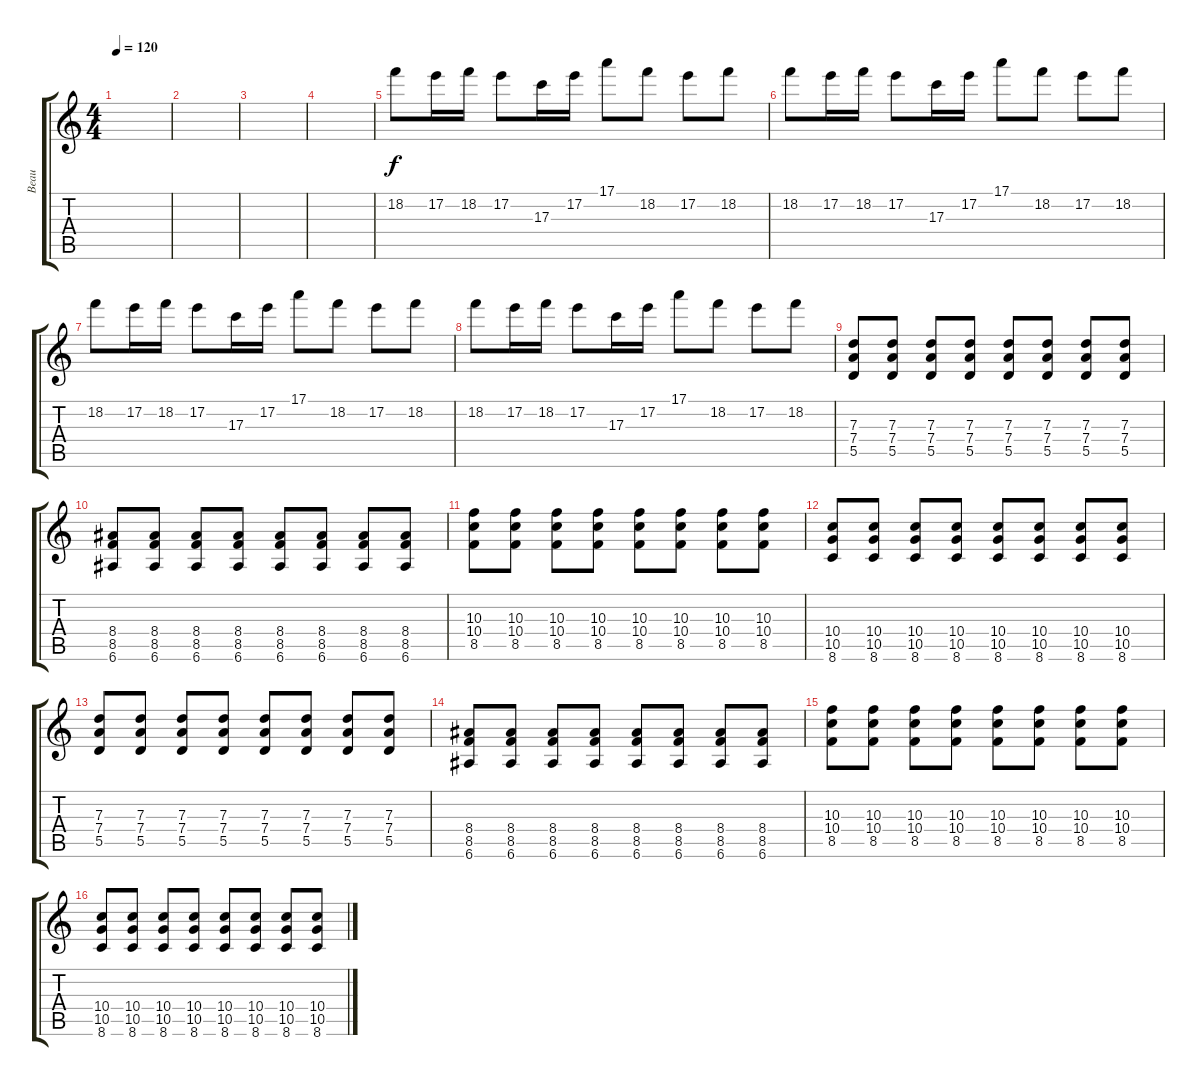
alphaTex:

\track ("Beau" "Beau") {instrument distortionguitar}
\staff {score tabs}
\tuning (E4 B3 G3 D3 A2 E2) {hide}
\ts (4 4)
\tempo 120
\clef g2
\ks c
|
|
|
|
18.2.8 17.2.16 18.2.16 17.2.8 17.3.16 17.2.16 17.1.8 18.2.8 17.2.8 18.2.8 |
18.2.8 17.2.16 18.2.16 17.2.8 17.3.16 17.2.16 17.1.8 18.2.8 17.2.8 18.2.8 |
18.2.8 17.2.16 18.2.16 17.2.8 17.3.16 17.2.16 17.1.8 18.2.8 17.2.8 18.2.8 |
18.2.8 17.2.16 18.2.16 17.2.8 17.3.16 17.2.16 17.1.8 18.2.8 17.2.8 18.2.8 |
(7.3 7.4 5.5).8 (7.3 7.4 5.5).8 (7.3 7.4 5.5).8 (7.3 7.4 5.5).8 (7.3 7.4 5.5).8 (7.3 7.4 5.5).8 (7.3 7.4 5.5).8 (7.3 7.4 5.5).8 |
(8.4 8.5 6.6).8 (8.4 8.5 6.6).8 (8.4 8.5 6.6).8 (8.4 8.5 6.6).8 (8.4 8.5 6.6).8 (8.4 8.5 6.6).8 (8.4 8.5 6.6).8 (8.4 8.5 6.6).8 |
(10.3 10.4 8.5).8 (10.3 10.4 8.5).8 (10.3 10.4 8.5).8 (10.3 10.4 8.5).8 (10.3 10.4 8.5).8 (10.3 10.4 8.5).8 (10.3 10.4 8.5).8 (10.3 10.4 8.5).8 |
(10.4 10.5 8.6).8 (10.4 10.5 8.6).8 (10.4 10.5 8.6).8 (10.4 10.5 8.6).8 (10.4 10.5 8.6).8 (10.4 10.5 8.6).8 (10.4 10.5 8.6).8 (10.4 10.5 8.6).8 |
(7.3 7.4 5.5).8 (7.3 7.4 5.5).8 (7.3 7.4 5.5).8 (7.3 7.4 5.5).8 (7.3 7.4 5.5).8 (7.3 7.4 5.5).8 (7.3 7.4 5.5).8 (7.3 7.4 5.5).8 |
(8.4 8.5 6.6).8 (8.4 8.5 6.6).8 (8.4 8.5 6.6).8 (8.4 8.5 6.6).8 (8.4 8.5 6.6).8 (8.4 8.5 6.6).8 (8.4 8.5 6.6).8 (8.4 8.5 6.6).8 |
(10.3 10.4 8.5).8 (10.3 10.4 8.5).8 (10.3 10.4 8.5).8 (10.3 10.4 8.5).8 (10.3 10.4 8.5).8 (10.3 10.4 8.5).8 (10.3 10.4 8.5).8 (10.3 10.4 8.5).8 |
(10.4 10.5 8.6).8 (10.4 10.5 8.6).8 (10.4 10.5 8.6).8 (10.4 10.5 8.6).8 (10.4 10.5 8.6).8 (10.4 10.5 8.6).8 (10.4 10.5 8.6).8 (10.4 10.5 8.6).8
